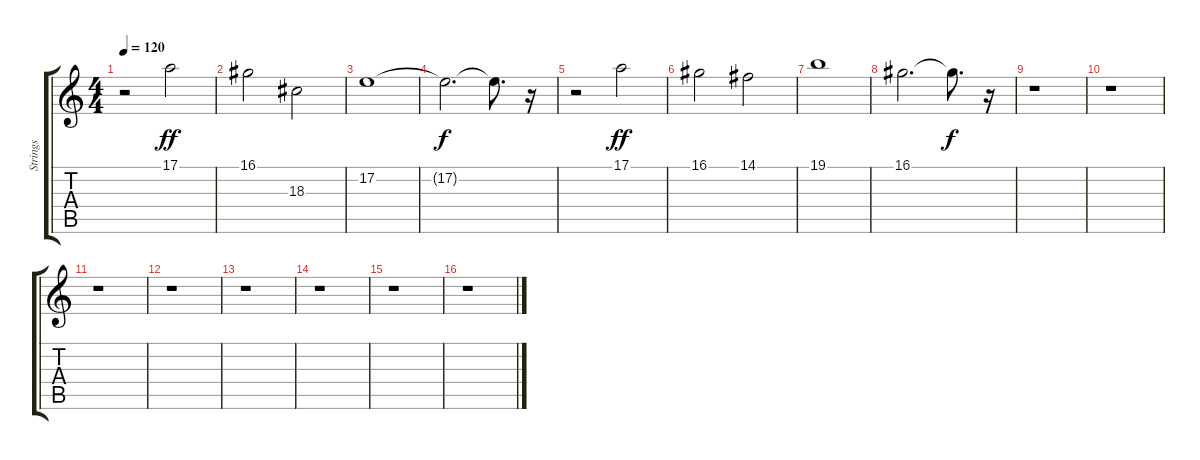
\track ("Strings" "Strings") {instrument stringensemble1}
\staff {score tabs}
\tuning (E4 B3 G3 D3 A2 E2) {hide}
\ts (4 4)
\tempo 120
\clef g2
\ks c
r.2{dy ff instrument stringensemble1} 17.1.2 |
16.1.2 18.3.2 |
17.2.1 |
17.2{t}.2{d dy f} 17.2{t}.8{d} r.16 |
r.2 17.1.2{dy ff} |
16.1.2 14.1.2 |
19.1.1 |
16.1.2{d} 16.1{t}.8{d dy f} r.16 |
r.1 |
r.1 |
r.1 |
r.1 |
r.1 |
r.1 |
r.1 |
r.1
